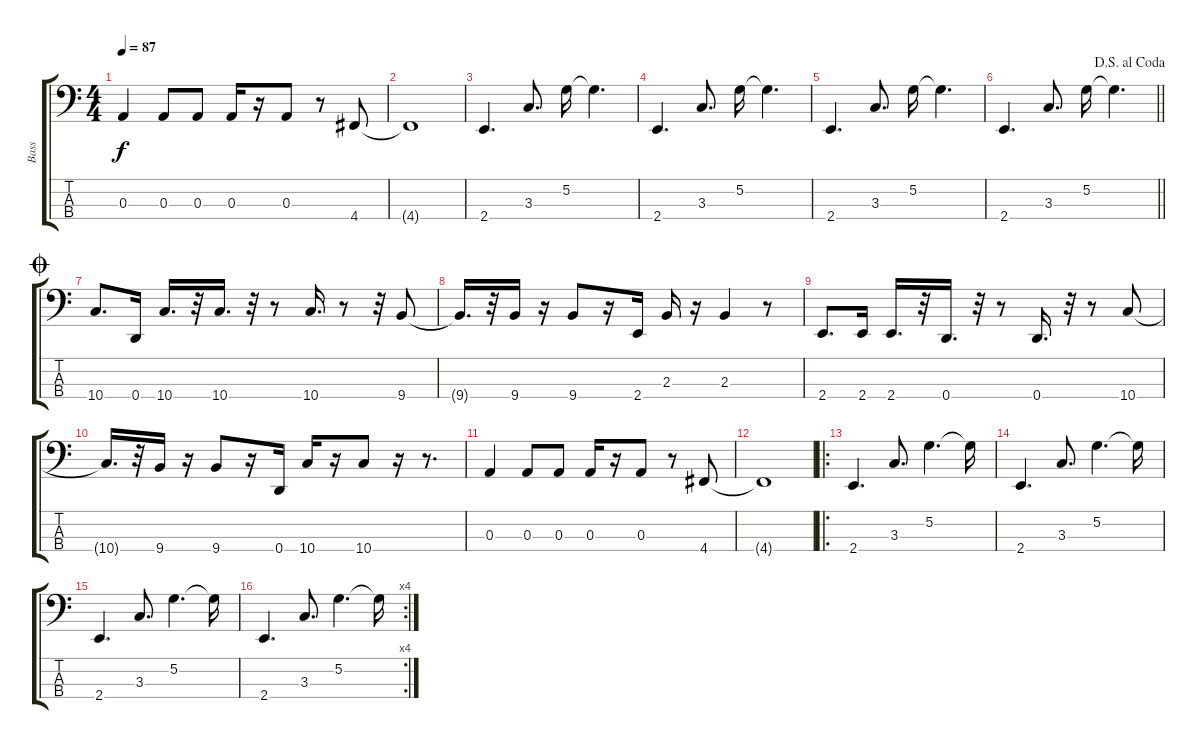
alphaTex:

\track ("Bass" "Bass") {instrument electricbassfinger}
\staff {score tabs}
\tuning (G2 D2 A1 D1) {hide}
\ts (4 4)
\tempo 87
\clef f4
\ks c
0.3.4{dy f} 0.3.8 0.3.8 0.3.16 r.16 0.3.8 r.8 4.4.8 |
4.4{t}.1 |
2.4.4{d} 3.3.8{d} 5.2.16 5.2{t}.4{d} |
2.4.4{d} 3.3.8{d} 5.2.16 5.2{t}.4{d} |
2.4.4{d} 3.3.8{d} 5.2.16 5.2{t}.4{d} |
\jump dalsegnoalcoda
\barLineRight lightlight
2.4.4{d} 3.3.8{d} 5.2.16 5.2{t}.4{d} |
\jump coda
10.4.8{d} 0.4.16 10.4.16{d} r.32 10.4.16{d} r.32 r.8 10.4.16{d} r.8 r.32 9.4.8 |
9.4{t}.16{d} r.32 9.4.16 r.16 9.4.8 r.16 2.4.16 2.3.16 r.16 2.3.4 r.8 |
2.4.8{d} 2.4.16 2.4.16{d} r.32 0.4.16{d} r.32 r.8 0.4.16{d} r.32 r.8 10.4.8 |
10.4{t}.16{d} r.32 9.4.16 r.16 9.4.8 r.16 0.4.16 10.4.16 r.16 10.4.8 r.16 r.8{d} |
0.3.4 0.3.8 0.3.8 0.3.16 r.16 0.3.8 r.8 4.4.8 |
4.4{t}.1 |
\ro
2.4.4{d} 3.3.8{d} 5.2.4{d} 5.2{t}.16 |
2.4.4{d volume 12} 3.3.8{d} 5.2.4{d} 5.2{t}.16 |
2.4.4{d} 3.3.8{d} 5.2.4{d} 5.2{t}.16 |
\rc 4
2.4.4{d volume 10} 3.3.8{d} 5.2.4{d} 5.2{t}.16
